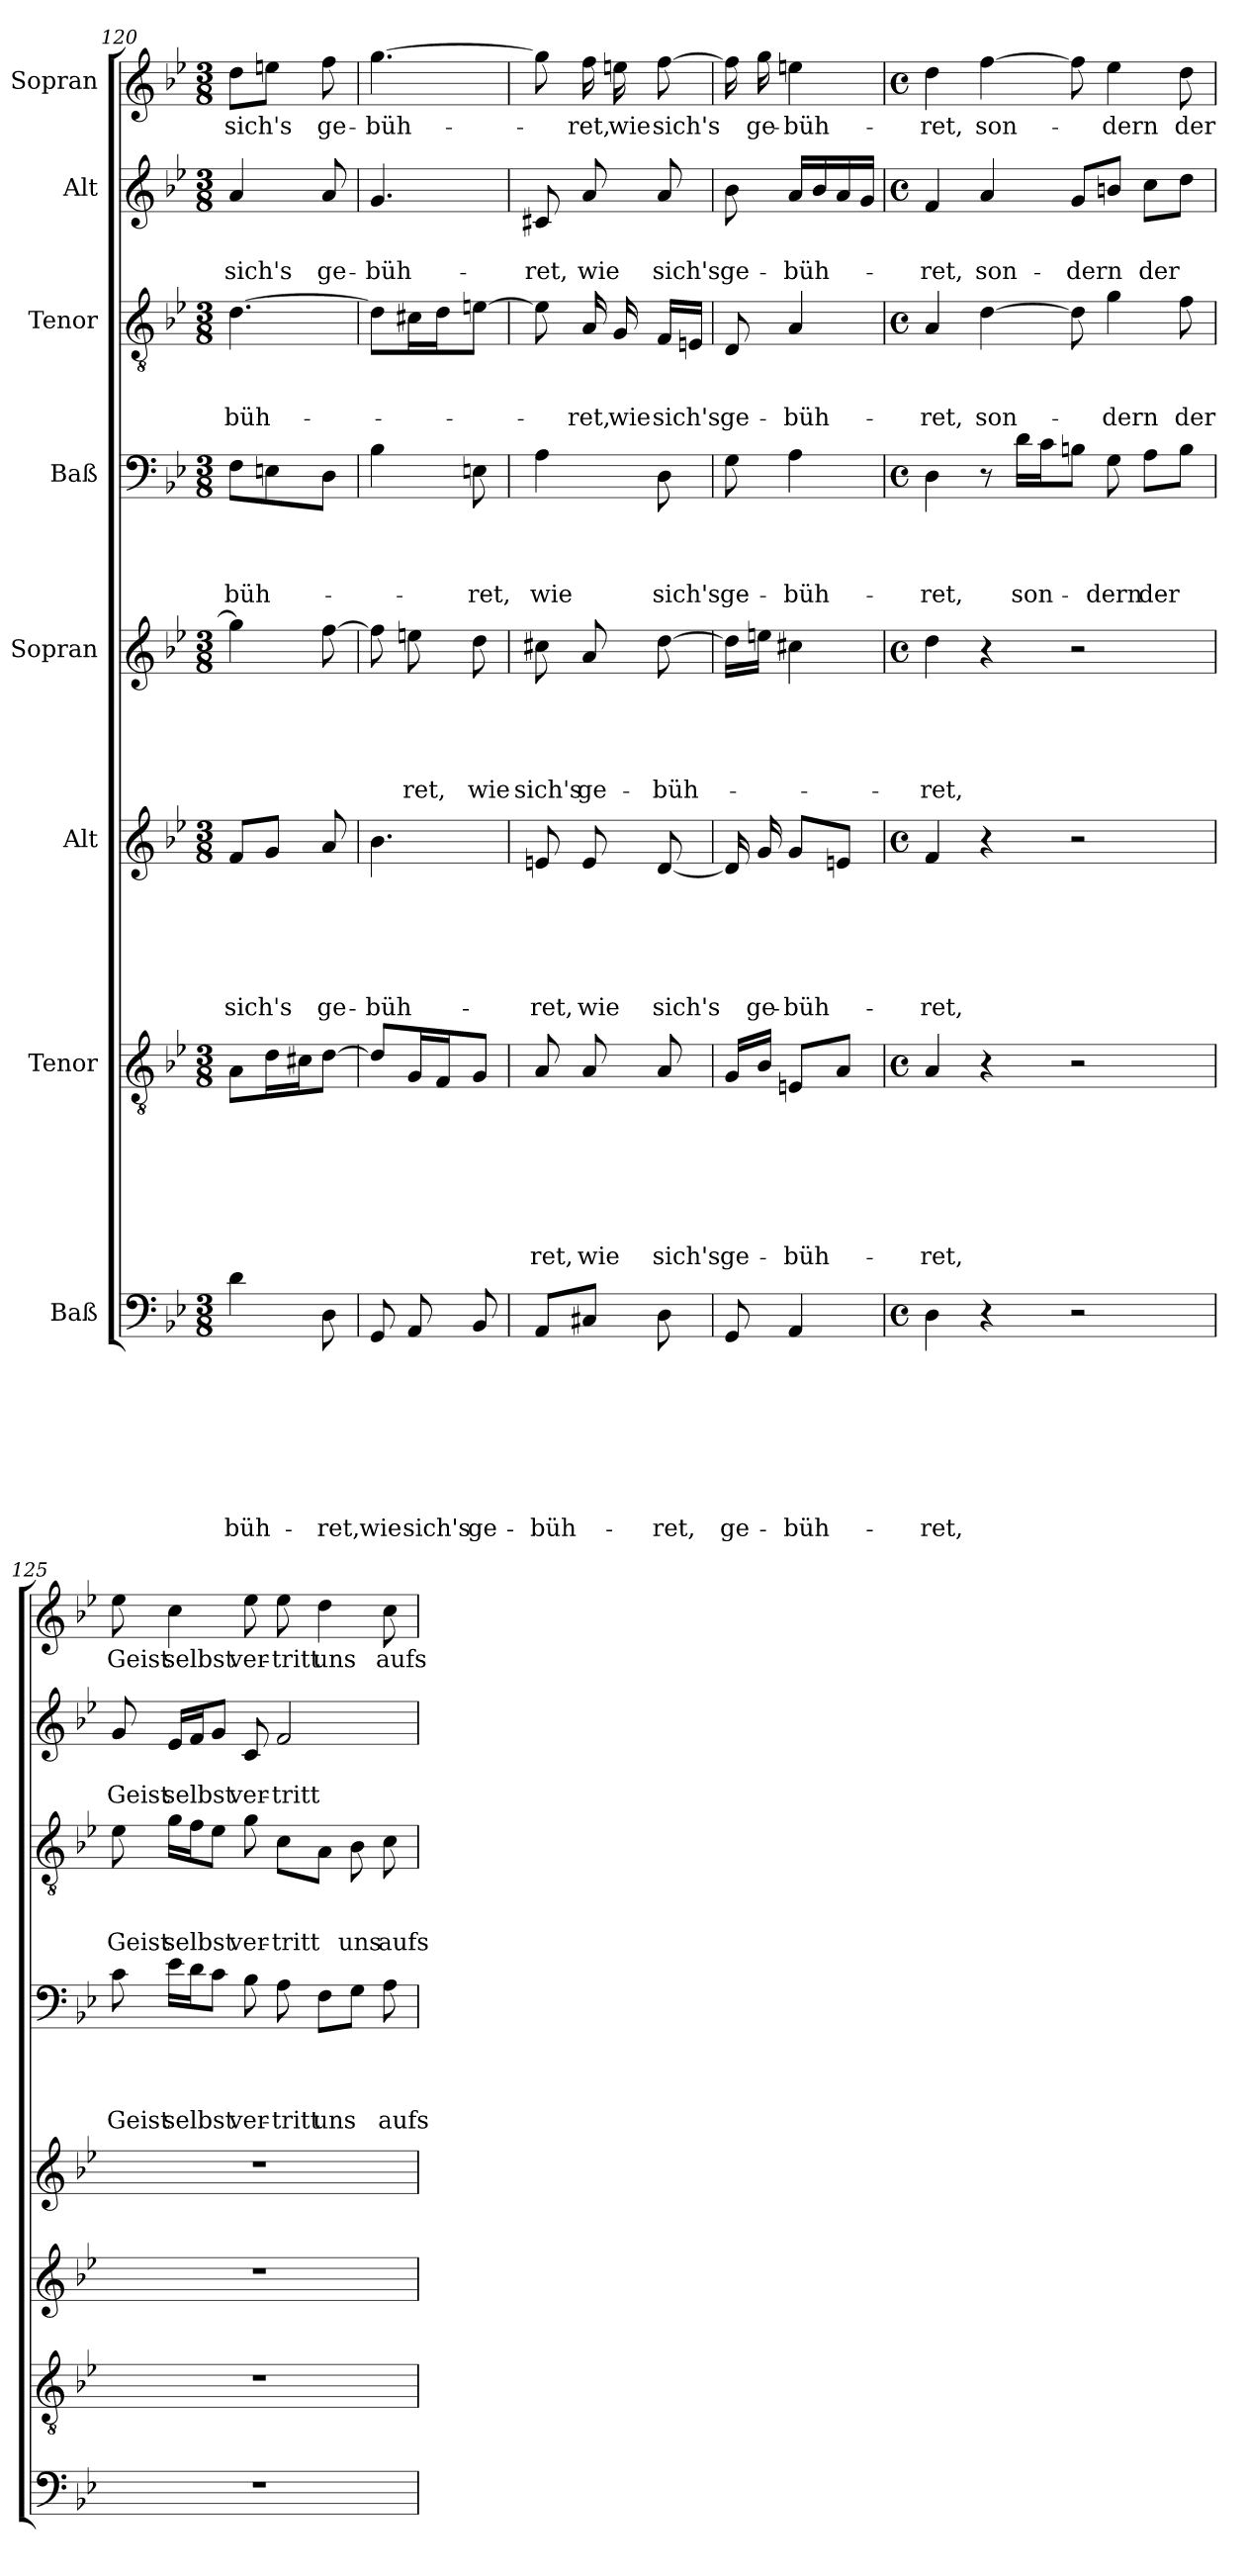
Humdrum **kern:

**kern	**text	**text	**text	**text	**text	**text	**text	**text	**kern	**text	**text	**text	**text	**text	**text	**text	**kern	**text	**text	**text	**text	**text	**text	**kern	**text	**text	**text	**text	**text	**kern	**text	**text	**text	**text	**kern	**text	**text	**text	**kern	**text	**text	**kern	**text
*part8	*part8	*part8	*part8	*part8	*part8	*part8	*part8	*part8	*part7	*part7	*part7	*part7	*part7	*part7	*part7	*part7	*part6	*part6	*part6	*part6	*part6	*part6	*part6	*part5	*part5	*part5	*part5	*part5	*part5	*part4	*part4	*part4	*part4	*part4	*part3	*part3	*part3	*part3	*part2	*part2	*part2	*part1	*part1
*staff8	*staff8	*staff8	*staff8	*staff8	*staff8	*staff8	*staff8	*staff8	*staff7	*staff7	*staff7	*staff7	*staff7	*staff7	*staff7	*staff7	*staff6	*staff6	*staff6	*staff6	*staff6	*staff6	*staff6	*staff5	*staff5	*staff5	*staff5	*staff5	*staff5	*staff4	*staff4	*staff4	*staff4	*staff4	*staff3	*staff3	*staff3	*staff3	*staff2	*staff2	*staff2	*staff1	*staff1
*I"Baß	*	*	*	*	*	*	*	*	*I"Tenor	*	*	*	*	*	*	*	*I"Alt	*	*	*	*	*	*	*I"Sopran	*	*	*	*	*	*I"Baß	*	*	*	*	*I"Tenor	*	*	*	*I"Alt	*	*	*I"Sopran	*
*clefF4	*	*	*	*	*	*	*	*	*clefGv2	*	*	*	*	*	*	*	*clefG2	*	*	*	*	*	*	*clefG2	*	*	*	*	*	*clefF4	*	*	*	*	*clefGv2	*	*	*	*clefG2	*	*	*clefG2	*
*k[b-e-]	*	*	*	*	*	*	*	*	*k[b-e-]	*	*	*	*	*	*	*	*k[b-e-]	*	*	*	*	*	*	*k[b-e-]	*	*	*	*	*	*k[b-e-]	*	*	*	*	*k[b-e-]	*	*	*	*k[b-e-]	*	*	*k[b-e-]	*
*B-:	*	*	*	*	*	*	*	*	*B-:	*	*	*	*	*	*	*	*B-:	*	*	*	*	*	*	*B-:	*	*	*	*	*	*B-:	*	*	*	*	*B-:	*	*	*	*B-:	*	*	*B-:	*
*M3/8	*	*	*	*	*	*	*	*	*M3/8	*	*	*	*	*	*	*	*M3/8	*	*	*	*	*	*	*M3/8	*	*	*	*	*	*M3/8	*	*	*	*	*M3/8	*	*	*	*M3/8	*	*	*M3/8	*
=120	=120	=120	=120	=120	=120	=120	=120	=120	=120	=120	=120	=120	=120	=120	=120	=120	=120	=120	=120	=120	=120	=120	=120	=120	=120	=120	=120	=120	=120	=120	=120	=120	=120	=120	=120	=120	=120	=120	=120	=120	=120	=120	=120
4d!\	.	.	.	.	.	.	.	-büh-	8A!\L	.	.	.	.	.	.	.	8f!/L	.	.	.	.	.	sich's	4gg!\]	.	.	.	.	.	8F!\L	.	.	.	-büh-	[4.d!\	.	.	-büh-	4a!/	.	sich's	8dd!\L	sich's
.	.	.	.	.	.	.	.	.	16d!\L	.	.	.	.	.	.	.	8g!/J	.	.	.	.	.	.	.	.	.	.	.	.	8En!\	.	.	.	.	.	.	.	.	.	.	.	8een!\J	.
.	.	.	.	.	.	.	.	.	16c#X!\J	.	.	.	.	.	.	.	.	.	.	.	.	.	.	.	.	.	.	.	.	.	.	.	.	.	.	.	.	.	.	.	.	.	.
8D!\	.	.	.	.	.	.	.	-ret,	[8d!\J	.	.	.	.	.	.	.	8a!/	.	.	.	.	.	ge-	[8ff!\	.	.	.	.	.	8D!\J	.	.	.	.	.	.	.	.	8a!/	.	ge-	8ff!\	ge-
=121	=121	=121	=121	=121	=121	=121	=121	=121	=121	=121	=121	=121	=121	=121	=121	=121	=121	=121	=121	=121	=121	=121	=121	=121	=121	=121	=121	=121	=121	=121	=121	=121	=121	=121	=121	=121	=121	=121	=121	=121	=121	=121	=121
8GG!/	.	.	.	.	.	.	.	wie	8d!/L]	.	.	.	.	.	.	.	4.b-!\	.	.	.	.	.	-büh-	8ff!\]	.	.	.	.	.	4B-!\	.	.	.	.	8d!\L]	.	.	.	4.g!/	.	-büh-	[4.gg!\	-büh-
8AA!/	.	.	.	.	.	.	.	sich's	16G!/L	.	.	.	.	.	.	.	.	.	.	.	.	.	.	8een!\	.	.	.	.	-ret,	.	.	.	.	.	16c#X!\L	.	.	.	.	.	.	.	.
.	.	.	.	.	.	.	.	.	16F!/J	.	.	.	.	.	.	.	.	.	.	.	.	.	.	.	.	.	.	.	.	.	.	.	.	.	16d!\J	.	.	.	.	.	.	.	.
8BB-!/	.	.	.	.	.	.	.	ge-	8G!/J	.	.	.	.	.	.	.	.	.	.	.	.	.	.	8dd!\	.	.	.	.	wie	8En!\	.	.	.	-ret,	[8en!\J	.	.	.	.	.	.	.	.
!!LO:LB:g=z
=122	=122	=122	=122	=122	=122	=122	=122	=122	=122	=122	=122	=122	=122	=122	=122	=122	=122	=122	=122	=122	=122	=122	=122	=122	=122	=122	=122	=122	=122	=122	=122	=122	=122	=122	=122	=122	=122	=122	=122	=122	=122	=122	=122
8AA!/L	.	.	.	.	.	.	.	-büh-	8A!/	.	.	.	.	.	.	-ret,	8en!/	.	.	.	.	.	-ret,	8cc#X!\	.	.	.	.	sich's	4A!\	.	.	.	wie	8e!\]	.	.	.	8c#X!/	.	-ret,	8gg!\]	.
8C#X!/J	.	.	.	.	.	.	.	.	8A!/	.	.	.	.	.	.	wie	8e!/	.	.	.	.	.	wie	8a!/	.	.	.	.	ge-	.	.	.	.	.	16A!/	.	.	-ret,	8a!/	.	wie	16ff!\	-ret,
.	.	.	.	.	.	.	.	.	.	.	.	.	.	.	.	.	.	.	.	.	.	.	.	.	.	.	.	.	.	.	.	.	.	.	16G!/	.	.	wie	.	.	.	16een!\	wie
8D!\	.	.	.	.	.	.	.	-ret,	8A!/	.	.	.	.	.	.	sich's	[8d!/	.	.	.	.	.	sich's	[8dd!\	.	.	.	.	-büh-	8D!\	.	.	.	sich's	16F!/LL	.	.	sich's	8a!/	.	sich's	[8ff!\	sich's
.	.	.	.	.	.	.	.	.	.	.	.	.	.	.	.	.	.	.	.	.	.	.	.	.	.	.	.	.	.	.	.	.	.	.	16En!/JJ	.	.	.	.	.	.	.	.
=123	=123	=123	=123	=123	=123	=123	=123	=123	=123	=123	=123	=123	=123	=123	=123	=123	=123	=123	=123	=123	=123	=123	=123	=123	=123	=123	=123	=123	=123	=123	=123	=123	=123	=123	=123	=123	=123	=123	=123	=123	=123	=123	=123
8GG!/	.	.	.	.	.	.	.	ge-	16G!/LL	.	.	.	.	.	.	ge-	16d!/]	.	.	.	.	.	.	16dd!\LL]	.	.	.	.	.	8G!\	.	.	.	ge-	8D!/	.	.	ge-	8b-!\	.	ge-	16ff!\]	.
.	.	.	.	.	.	.	.	.	16B-!/JJ	.	.	.	.	.	.	.	16g!/	.	.	.	.	.	ge-	16een!\JJ	.	.	.	.	.	.	.	.	.	.	.	.	.	.	.	.	.	16gg!\	ge-
4AA!/	.	.	.	.	.	.	.	-büh-	8En!/L	.	.	.	.	.	.	-büh-	8g!/L	.	.	.	.	.	-büh-	4cc#X!\	.	.	.	.	.	4A!\	.	.	.	-büh-	4A!/	.	.	-büh-	16a!/LL	.	-büh-	4een!\	-büh-
.	.	.	.	.	.	.	.	.	.	.	.	.	.	.	.	.	.	.	.	.	.	.	.	.	.	.	.	.	.	.	.	.	.	.	.	.	.	.	16b-!/	.	.	.	.
.	.	.	.	.	.	.	.	.	8A!/J	.	.	.	.	.	.	.	8en!/J	.	.	.	.	.	.	.	.	.	.	.	.	.	.	.	.	.	.	.	.	.	16a!/	.	.	.	.
.	.	.	.	.	.	.	.	.	.	.	.	.	.	.	.	.	.	.	.	.	.	.	.	.	.	.	.	.	.	.	.	.	.	.	.	.	.	.	16g!/JJ	.	.	.	.
=124	=124	=124	=124	=124	=124	=124	=124	=124	=124	=124	=124	=124	=124	=124	=124	=124	=124	=124	=124	=124	=124	=124	=124	=124	=124	=124	=124	=124	=124	=124	=124	=124	=124	=124	=124	=124	=124	=124	=124	=124	=124	=124	=124
*M4/4	*	*	*	*	*	*	*	*	*M4/4	*	*	*	*	*	*	*	*M4/4	*	*	*	*	*	*	*M4/4	*	*	*	*	*	*M4/4	*	*	*	*	*M4/4	*	*	*	*M4/4	*	*	*M4/4	*
*met(c)	*	*	*	*	*	*	*	*	*met(c)	*	*	*	*	*	*	*	*met(c)	*	*	*	*	*	*	*met(c)	*	*	*	*	*	*met(c)	*	*	*	*	*met(c)	*	*	*	*met(c)	*	*	*met(c)	*
4D!\	.	.	.	.	.	.	.	-ret,	4A!/	.	.	.	.	.	.	-ret,	4f!/	.	.	.	.	.	-ret,	4dd!\	.	.	.	.	-ret,	4D!\	.	.	.	-ret,	4A!/	.	.	-ret,	4f!/	.	-ret,	4dd!\	-ret,
4r	.	.	.	.	.	.	.	.	4r	.	.	.	.	.	.	.	4r	.	.	.	.	.	.	4r	.	.	.	.	.	8r	.	.	.	.	[4d!\	.	.	son-	4a!/	.	son-	[4ff!\	son-
.	.	.	.	.	.	.	.	.	.	.	.	.	.	.	.	.	.	.	.	.	.	.	.	.	.	.	.	.	.	16d!\LL	.	.	.	son-	.	.	.	.	.	.	.	.	.
.	.	.	.	.	.	.	.	.	.	.	.	.	.	.	.	.	.	.	.	.	.	.	.	.	.	.	.	.	.	16c!\J	.	.	.	.	.	.	.	.	.	.	.	.	.
2r	.	.	.	.	.	.	.	.	2r	.	.	.	.	.	.	.	2r	.	.	.	.	.	.	2r	.	.	.	.	.	8Bn!\J	.	.	.	.	8d!\]	.	.	.	8g!/L	.	-dern	8ff!\]	.
.	.	.	.	.	.	.	.	.	.	.	.	.	.	.	.	.	.	.	.	.	.	.	.	.	.	.	.	.	.	8G!\	.	.	.	-dern	4g!\	.	.	-dern	8bn!/J	.	.	4ee-!\	-dern
.	.	.	.	.	.	.	.	.	.	.	.	.	.	.	.	.	.	.	.	.	.	.	.	.	.	.	.	.	.	8A!\L	.	.	.	der	.	.	.	.	8cc!\L	.	der	.	.
.	.	.	.	.	.	.	.	.	.	.	.	.	.	.	.	.	.	.	.	.	.	.	.	.	.	.	.	.	.	8B!\J	.	.	.	.	8f!\	.	.	der	8dd!\J	.	.	8dd!\	der
!!LO:PB:g=z
=125	=125	=125	=125	=125	=125	=125	=125	=125	=125	=125	=125	=125	=125	=125	=125	=125	=125	=125	=125	=125	=125	=125	=125	=125	=125	=125	=125	=125	=125	=125	=125	=125	=125	=125	=125	=125	=125	=125	=125	=125	=125	=125	=125
1r	.	.	.	.	.	.	.	.	1r	.	.	.	.	.	.	.	1r	.	.	.	.	.	.	1r	.	.	.	.	.	8c!\	.	.	.	Geist	8e-!\	.	.	Geist	8g!/	.	Geist	8ee-!\	Geist
.	.	.	.	.	.	.	.	.	.	.	.	.	.	.	.	.	.	.	.	.	.	.	.	.	.	.	.	.	.	16e-!\LL	.	.	.	selbst	16g!\LL	.	.	selbst	16e-!/LL	.	selbst	4cc!\	selbst
.	.	.	.	.	.	.	.	.	.	.	.	.	.	.	.	.	.	.	.	.	.	.	.	.	.	.	.	.	.	16d!\J	.	.	.	.	16f!\J	.	.	.	16f!/J	.	.	.	.
.	.	.	.	.	.	.	.	.	.	.	.	.	.	.	.	.	.	.	.	.	.	.	.	.	.	.	.	.	.	8c!\J	.	.	.	.	8e-!\J	.	.	.	8g!/J	.	.	.	.
.	.	.	.	.	.	.	.	.	.	.	.	.	.	.	.	.	.	.	.	.	.	.	.	.	.	.	.	.	.	8B-!\	.	.	.	ver-	8g!\	.	.	ver-	8c!/	.	ver-	8ee-!\	ver-
.	.	.	.	.	.	.	.	.	.	.	.	.	.	.	.	.	.	.	.	.	.	.	.	.	.	.	.	.	.	8A!\	.	.	.	-tritt	8c!\L	.	.	-tritt	2f!/	.	-tritt	8ee-!\	-tritt
.	.	.	.	.	.	.	.	.	.	.	.	.	.	.	.	.	.	.	.	.	.	.	.	.	.	.	.	.	.	8F!\L	.	.	.	uns	8A!\J	.	.	.	.	.	.	4dd!\	uns
.	.	.	.	.	.	.	.	.	.	.	.	.	.	.	.	.	.	.	.	.	.	.	.	.	.	.	.	.	.	8G!\J	.	.	.	.	8B-!\	.	.	uns	.	.	.	.	.
.	.	.	.	.	.	.	.	.	.	.	.	.	.	.	.	.	.	.	.	.	.	.	.	.	.	.	.	.	.	8A!\	.	.	.	aufs	8c!\	.	.	aufs	.	.	.	8cc!\	aufs
=	=	=	=	=	=	=	=	=	=	=	=	=	=	=	=	=	=	=	=	=	=	=	=	=	=	=	=	=	=	=	=	=	=	=	=	=	=	=	=	=	=	=	=
*-	*-	*-	*-	*-	*-	*-	*-	*-	*-	*-	*-	*-	*-	*-	*-	*-	*-	*-	*-	*-	*-	*-	*-	*-	*-	*-	*-	*-	*-	*-	*-	*-	*-	*-	*-	*-	*-	*-	*-	*-	*-	*-	*-
